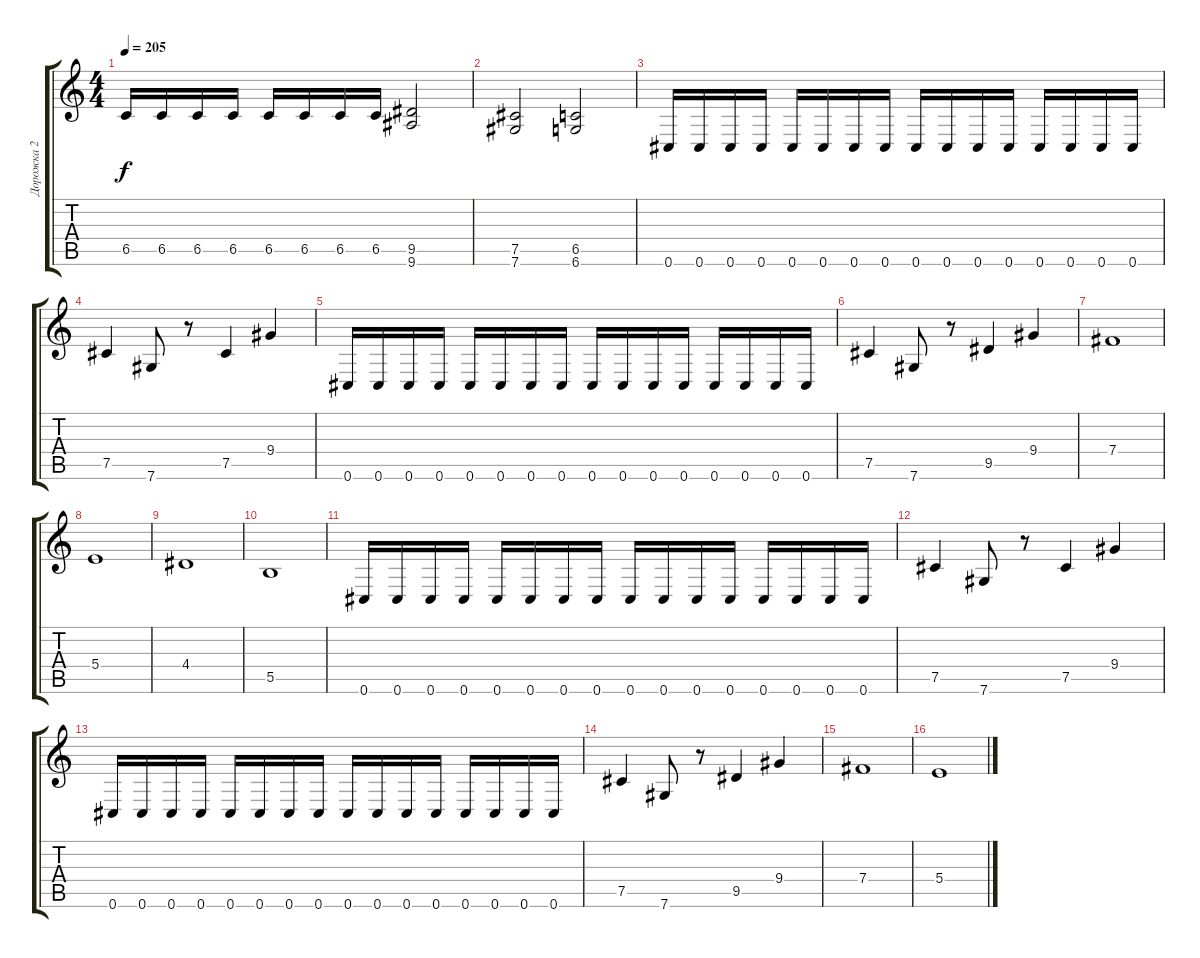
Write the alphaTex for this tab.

\track ("Дорожка 2" "Дорожка 2") {instrument distortionguitar}
\staff {score tabs}
\tuning (Db4 Ab3 E3 B2 Gb2 Db2) {hide}
\ts (4 4)
\tempo 205
\clef g2
\ks c
6.5.16{dy f} 6.5.16 6.5.16 6.5.16 6.5.16 6.5.16 6.5.16 6.5.16 (9.5 9.6).2 |
(7.5 7.6).2 (6.5 6.6).2 |
0.6.16 0.6.16 0.6.16 0.6.16 0.6.16 0.6.16 0.6.16 0.6.16 0.6.16 0.6.16 0.6.16 0.6.16 0.6.16 0.6.16 0.6.16 0.6.16 |
7.5.4 7.6.8 r.8 7.5.4 9.4.4 |
0.6.16 0.6.16 0.6.16 0.6.16 0.6.16 0.6.16 0.6.16 0.6.16 0.6.16 0.6.16 0.6.16 0.6.16 0.6.16 0.6.16 0.6.16 0.6.16 |
7.5.4 7.6.8 r.8 9.5.4 9.4.4 |
7.4.1 |
5.4.1 |
4.4.1 |
5.5.1 |
0.6.16 0.6.16 0.6.16 0.6.16 0.6.16 0.6.16 0.6.16 0.6.16 0.6.16 0.6.16 0.6.16 0.6.16 0.6.16 0.6.16 0.6.16 0.6.16 |
7.5.4 7.6.8 r.8 7.5.4 9.4.4 |
0.6.16 0.6.16 0.6.16 0.6.16 0.6.16 0.6.16 0.6.16 0.6.16 0.6.16 0.6.16 0.6.16 0.6.16 0.6.16 0.6.16 0.6.16 0.6.16 |
7.5.4 7.6.8 r.8 9.5.4 9.4.4 |
7.4.1 |
5.4.1
